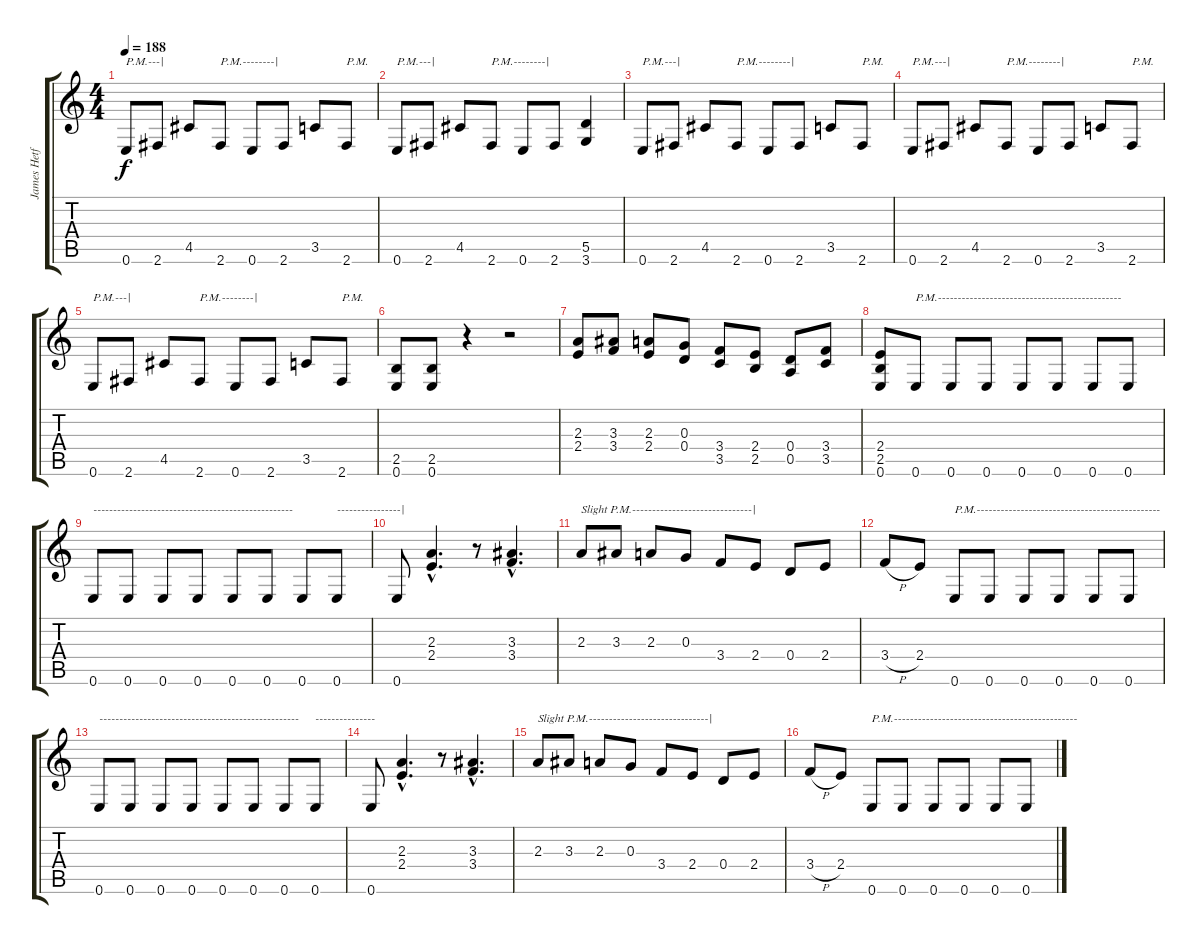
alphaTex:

\track ("James Hetfield (Guitar 2)" "James Hetf") {instrument distortionguitar}
\staff {score tabs}
\tuning (E4 B3 G3 D3 A2 E2) {hide}
\ts (4 4)
\tempo 188
\clef g2
\ks c
0.6.8{txt "P.M.---|" dy f instrument electricguitarmuted} 2.6.8 4.5.8{instrument distortionguitar} 2.6.8{txt "P.M.--------|" instrument electricguitarmuted} 0.6.8 2.6.8 3.5.8{instrument distortionguitar} 2.6.8{txt "P.M." instrument electricguitarmuted} |
0.6.8{txt "P.M.---|" instrument electricguitarmuted} 2.6.8 4.5.8{instrument distortionguitar} 2.6.8{txt "P.M.--------|" instrument electricguitarmuted} 0.6.8 2.6.8 (5.5 3.6).4{instrument distortionguitar} |
0.6.8{txt "P.M.---|" instrument electricguitarmuted} 2.6.8 4.5.8{instrument distortionguitar} 2.6.8{txt "P.M.--------|" instrument electricguitarmuted} 0.6.8 2.6.8 3.5.8{instrument distortionguitar} 2.6.8{txt "P.M." instrument electricguitarmuted} |
0.6.8{txt "P.M.---|" instrument electricguitarmuted} 2.6.8 4.5.8{instrument distortionguitar} 2.6.8{txt "P.M.--------|" instrument electricguitarmuted} 0.6.8 2.6.8 3.5.8{instrument distortionguitar} 2.6.8{txt "P.M." instrument electricguitarmuted} |
0.6.8{txt "P.M.---|" instrument electricguitarmuted} 2.6.8 4.5.8{instrument distortionguitar} 2.6.8{txt "P.M.--------|" instrument electricguitarmuted} 0.6.8 2.6.8 3.5.8{instrument distortionguitar} 2.6.8{txt "P.M." instrument electricguitarmuted} |
(2.5 0.6).8{instrument distortionguitar} (2.5 0.6).8 r.4 r.2 |
(2.3 2.4).8 (3.3 3.4).8 (2.3 2.4).8 (0.3 0.4).8 (3.4 3.5).8{instrument electricguitarmuted} (2.4 2.5).8 (0.4 0.5).8 (3.4 3.5).8 |
(2.4 2.5 0.6).8{instrument distortionguitar} 0.6.8{txt "P.M.----------------------------------------------" instrument electricguitarmuted} 0.6.8 0.6.8 0.6.8 0.6.8 0.6.8 0.6.8 |
0.6.8{txt "--------------------------------------------------"} 0.6.8 0.6.8 0.6.8 0.6.8 0.6.8 0.6.8 0.6.8{txt "----------------|"} |
0.6.8 (2.3{hac} 2.4{hac}).4{d instrument distortionguitar} r.8 (3.3{hac} 3.4{hac}).4{d} |
2.3.8{txt "Slight P.M.------------------------------|"} 3.3.8 2.3.8 0.3.8 3.4.8 2.4.8 0.4.8 2.4.8 |
3.4{h}.8 2.4.8 0.6.8{txt "P.M.----------------------------------------------" instrument electricguitarmuted} 0.6.8 0.6.8 0.6.8 0.6.8 0.6.8 |
0.6.8{txt "--------------------------------------------------"} 0.6.8 0.6.8 0.6.8 0.6.8 0.6.8 0.6.8 0.6.8{txt "---------------"} |
0.6.8 (2.3{hac} 2.4{hac}).4{d instrument distortionguitar} r.8 (3.3{hac} 3.4{hac}).4{d} |
2.3.8{txt "Slight P.M.------------------------------|"} 3.3.8 2.3.8 0.3.8 3.4.8 2.4.8 0.4.8 2.4.8 |
3.4{h}.8 2.4.8 0.6.8{txt "P.M.----------------------------------------------" instrument electricguitarmuted} 0.6.8 0.6.8 0.6.8 0.6.8 0.6.8
